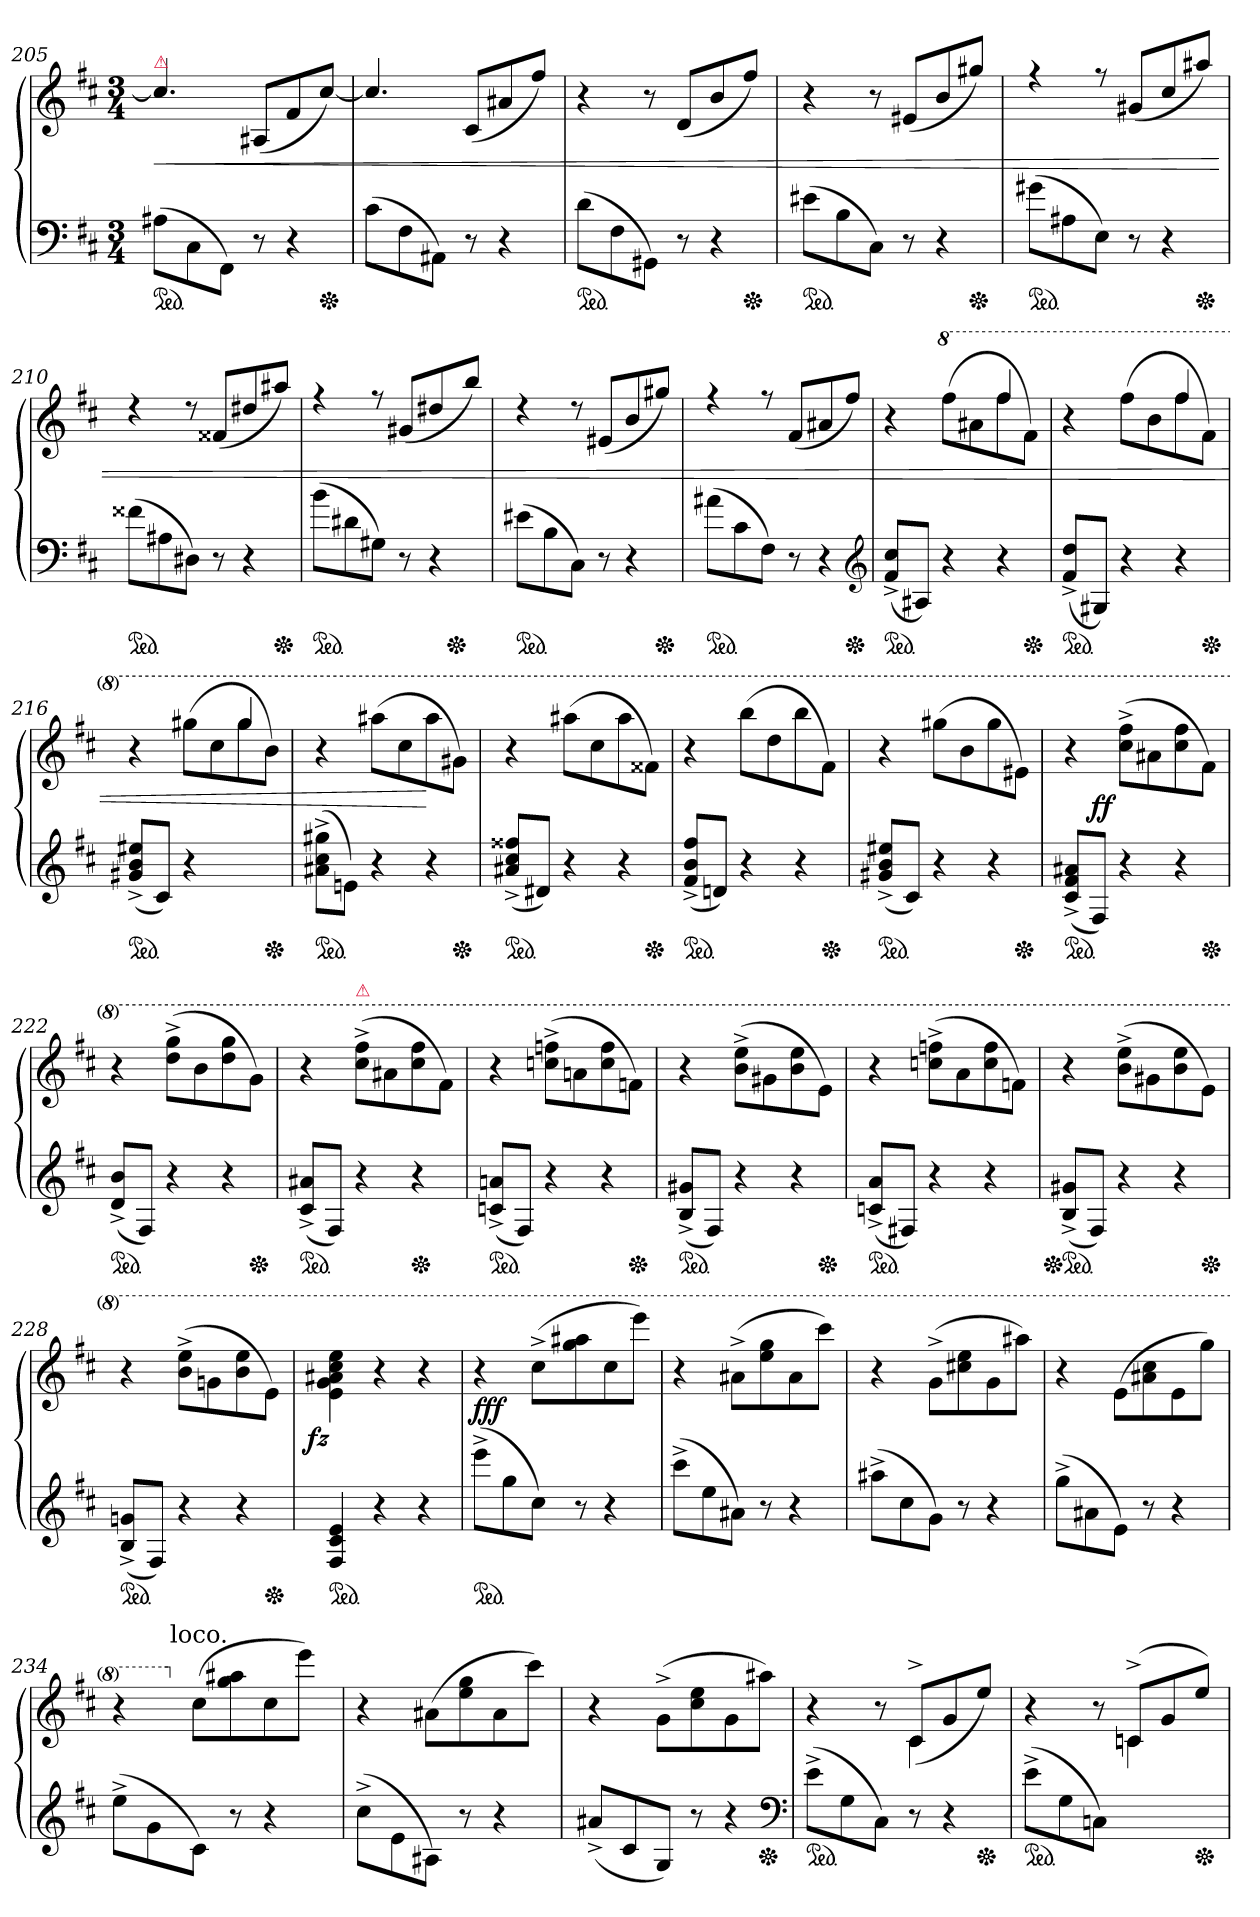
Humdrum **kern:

**kern	**kern	**dynam
*part1	*part1	*part1
*staff2	*staff1	*staff1/2
*clefF4	*clefG2	*
*k[f#c#]	*k[f#c#]	*
*M3/4	*M3/4	*
=205	=205	=205
!	!LO:TX:a:color=crimson:t=⚠	!
*ped	*	*
(8A#X\L	4.cc#/]	<
8C#\	.	.
8FF#\J)	.	.
8r	(<8A#XL	.
4r	8f#	.
*Xped	*	*
.	[8cc#J)	.
=206	=206	=206
(8c#L	4.cc#/]	.
8F#	.	.
8AA#XJ)	.	.
8r	(8c#L	.
4r	8a#X	.
.	8ff#J)	.
=207	=207	=207
*ped	*	*
(>8dL	4r	.
8F#	.	.
8GG#XJ)	8r	.
8r	(8dL	.
4r	8b	.
*Xped	*	*
.	8ff#J)	.
=208	=208	=208
*ped	*	*
(>8e#XL	4r	.
8B	.	.
8C#J)	8r	.
8r	(8e#X/L	.
4r	8b/	.
*Xped	*	*
.	8gg#X/J)	.
=209	=209	=209
*ped	*	*
(8g#XL	4rff	.
8A#X	.	.
8EJ)	8rff	.
8r	(<8g#X/L	.
4r	8cc#/	.
*Xped	*	*
.	8aa#X/J)	.
=210	=210	=210
*ped	*	*
(8f##XL	4rdd	.
8A#X	.	.
8D#XJ)	8rdd	.
8r	(8f##X/L	.
4r	8dd#X/	.
*Xped	*	*
.	8aa#X/J)	.
=211	=211	=211
*ped	*	*
*	*^	*
(8b\L	4rff	2ryy	.
8d#X	.	.	.
8G#XJ)	8rff	.	.
8r	(<8g#X/L	.	.
4r	8dd#X/	16ryy	.
*Xped	*	*	*
.	.	8.ryy	.
.	8bb/J)	.	.
*	*v	*v	*
=212	=212	=212
*ped	*	*
(8e#XL	4rdd	.
8B	.	.
8C#J)	8rdd	.
8r	(<8e#X/L	.
4r	8b/	.
*Xped	*	*
.	8gg#X/J)	.
=213	=213	=213
*ped	*	*
(8a#XL	4rff	.
8c#	.	.
8F#J)	8rff	.
8r	(<8f#/L	.
4r	8a#X/	.
*Xped	*	*
.	8ff#/J)	.
*clefG2	*	*
=214	=214	=214
*	*^	*
*ped	*	*	*
(8f#^> 8cc#^>L	2rcccyy	4r	.
8A#XJ)	.	.	.
*	*8va	*	*
4r	.	(8fff#L	.
.	.	8aa#X	.
4r	4fff#	8fff#	.
*Xped	*	*	*
.	.	8ff#J)	.
=215	=215	=215	=215
*ped	*	*	*
(8f#^> 8dd^>L	2reeeyy	4r	.
8G#XJ)	.	.	.
4r	.	(8fff#L	.
.	.	8bb	.
4r	4fff#	8fff#	.
*Xped	*	*	*
.	.	8ff#J)	.
=216	=216	=216	=216
*ped	*	*	*
(8g#X^> 8b^> 8ee#X^>L	2reeeyy	4r	.
8c#J)	.	.	.
4r	.	(8ggg#XL	.
.	.	8ccc#	.
4ryy	4ggg#	8ggg#	.
*Xped	*	*	*
.	.	8bbJ)	.
*	*v	*v	*
=217	=217	=217
*ped	*	*
(8a#X^> 8cc#^> 8gg#X^>L	4r	.
8enJ)	.	.
4r	(8aaa#XL	.
.	8ccc#	.
4r	8aaa#	[
*Xped	*	*
.	8gg#XJ)	.
=218	=218	=218
*ped	*	*
(8a#X^> 8cc#^> 8ff##X^>L	4r	.
8d#XJ)	.	.
4r	(8aaa#XL	.
.	8ccc#	.
4r	8aaa#	.
*Xped	*	*
.	8ff##XJ)	.
=219	=219	=219
*ped	*	*
(8f#^> 8b^> 8ff#^>L	4r	.
8dnJ)	.	.
4r	(>8bbbL	.
.	8ddd	.
4r	8bbb	.
*Xped	*	*
.	8ff#J)	.
=220	=220	=220
*ped	*	*
(8g#X^> 8b^> 8ee#X^>L	4r	.
8c#J)	.	.
4r	(8ggg#XL	.
.	8bb	.
4r	8ggg#	.
*Xped	*	*
.	8ee#XJ)	.
=221	=221	=221
*	*^	*
*ped	*	*	*
(8c#^> 8f#^> 8a#X^>L	4r	8ryy	.
8F#J)	.	2ryy	ff
4r	(8ccc#^< 8fff#^<L	.	.
.	8aa#X	.	.
4r	8ccc# 8fff#	.	.
*Xped	*	*	*
.	8ff#J)	8ryy	.
*	*v	*v	*
=222	=222	=222
*ped	*	*
(8d^> 8b^>L	4r	.
8F#J)	.	.
4r	(8ddd^< 8ggg^<L	.
.	8bb	.
4r	8ddd 8ggg	.
*Xped	*	*
.	8ggJ)	.
=223	=223	=223
*ped	*	*
(8c#^> 8a#X^>L	4r	.
8F#J)	.	.
!	!LO:TX:a:color=crimson:t=⚠	!
4r	(8ccc#^< 8fff#^<L	.
.	8aa#X	.
*Xped	*	*
4r	8ccc# 8fff#	.
.	8ff#J)	.
=224	=224	=224
*ped	*	*
(8cn^> 8an^>L	4r	.
8F#J)	.	.
4r	(8cccn^< 8fffn^<L	.
.	8aan	.
4r	8ccc 8fff	.
*Xped	*	*
.	8ffnJ)	.
=225	=225	=225
*ped	*	*
(8B^> 8g#X^>L	4r	.
8F#J)	.	.
4r	(8bb^<\ 8eee^<\L	.
.	8gg#X\	.
4r	8bb\ 8eee\	.
*Xped	*	*
.	8ee\J)	.
=226	=226	=226
*ped	*	*
(8cn^> 8a^>L	4r	.
8F#XJ)	.	.
4r	(8cccn^< 8fffn^<L	.
.	8aa	.
4r	8ccc 8fff	.
.	8ffnJ)	.
=227	=227	=227
*Xped	*	*
*ped	*	*
(8B^> 8g#X^>L	4r	.
8F#J)	.	.
4r	(8bb^<\ 8eee^<\L	.
.	8gg#X\	.
4r	8bb\ 8eee\	.
*Xped	*	*
.	8ee\J)	.
=228	=228	=228
*ped	*	*
(8B^> 8gn^>L	4r	.
8F#J)	.	.
4r	(8bb^<\ 8eee^<\L	.
.	8ggn\	.
4r	8bb\ 8eee\	.
*Xped	*	*
.	8ee\J)	.
=229	=229	=229
!	!	!LO:DY:rj
*ped	*	*
4F# 4c# 4e	4ee\ 4gg\ 4aa#X\ 4ccc#\ 4eee\	fz
4r	4r	.
4r	4r	.
=230	=230	=230
*ped	*	*
(8eee^<L	4r	fff
8gg	.	.
8cc#J)	(8ccc#^<L	.
8r	8ggg 8aaa#X	.
4r	8ccc#	.
.	8eeeeJ)	.
=231	=231	=231
(8ccc#^<L	4r	.
8ee	.	.
8a#XJ)	(8aa#X^<L	.
8r	8eee 8ggg	.
4r	8aa#	.
.	8cccc#J)	.
=232	=232	=232
(>8aa#X^<L	4r	.
8cc#	.	.
8gJ)	(8gg^<L	.
8r	8ccc#X 8eee	.
4r	8gg	.
.	8aaa#XJ)	.
=233	=233	=233
(8gg^<L	4r	.
8a#X	.	.
8eJ)	(8ee\L	.
8r	8aa#X\ 8ccc#\	.
4r	8ee\	.
.	8ggg\J)	.
=234	=234	=234
*	*^	*
(8ee^<\L	4r	8.ryy	.
8g\	.	.	.
!	!	!LO:TX:a:t=loco.	!
.	.	2ryy	.
*	*X8va	*	*
8c#\J)	(8cc#L	.	.
8r	8gg 8aa#X	.	.
4r	8cc#	.	.
.	8eeeJ)	.	.
.	.	16ryy	.
*	*v	*v	*
=235	=235	=235
(8cc#^<\L	4r	.
8e\	.	.
8A#X\J)	(8a#XL	.
8r	8ee 8gg	.
4r	8a#	.
.	8ccc#J)	.
=236	=236	=236
(8a#X^>L	4r	.
8c#	.	.
8GJ)	(8g^<L	.
8r	8cc# 8ee	.
4r	8g	.
*Xped	*	*
.	8aa#XJ)	.
*clefF4	*	*
=237	=237	=237
*	*^	*
*ped	*	*	*
(8e^L	4r	4.rcyy	.
8G	.	.	.
8C#J)	8r	.	.
8r	8c#^>L	(<4c#	.
4r	8g	.	.
*Xped	*	*	*
.	8eeJ)	8rcyy	.
=238	=238	=238	=238
*ped	*	*	*
(8e^>L	4r	4.rcyy	.
8G	.	.	.
8CnJ)	8r	.	.
8ryy	(<8cn^>L	4cn	.
4ryy	8g	.	.
*Xped	*	*	*
.	8eeJ)	8rcyy	.
*	*v	*v	*
=	=	=
*-	*-	*-
